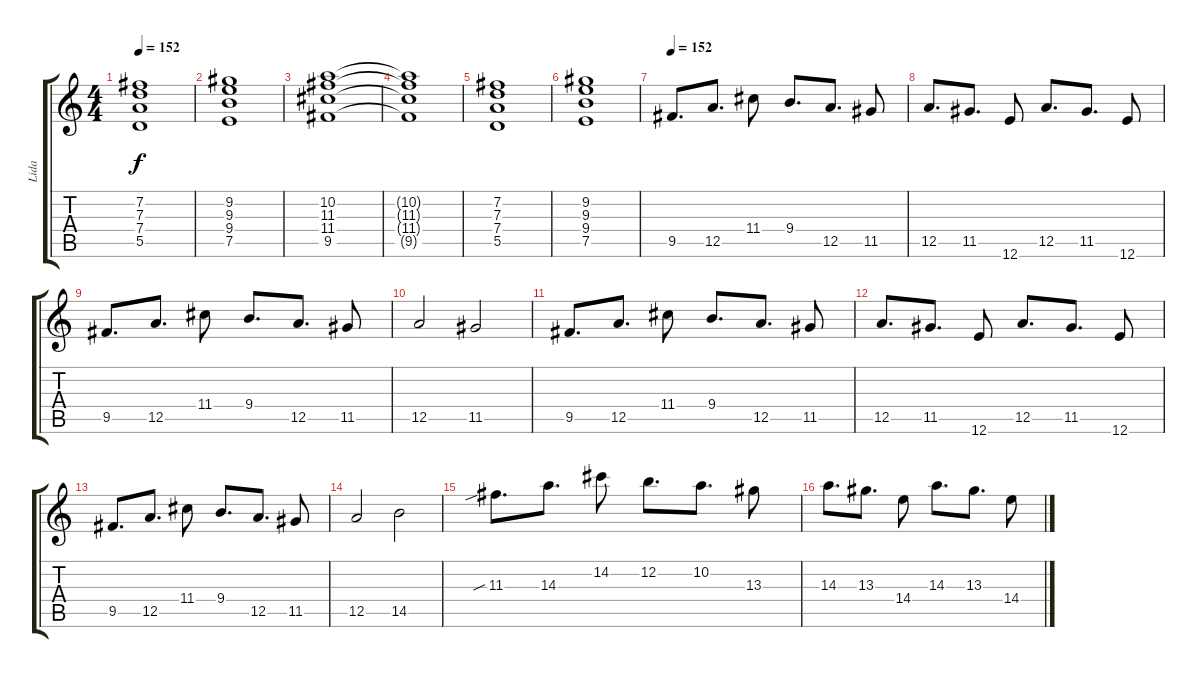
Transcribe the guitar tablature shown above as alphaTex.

\track ("Lida" "Lida") {instrument distortionguitar}
\staff {score tabs}
\tuning (E4 B3 G3 D3 A2 E2) {hide}
\ts (4 4)
\tempo 152
\clef g2
\ks c
(7.2 7.3 7.4 5.5).1{dy f} |
(9.2 9.3 9.4 7.5).1 |
(10.2 11.3 11.4 9.5).1 |
(10.2{t} 11.3{t} 11.4{t} 9.5{t}).1 |
(7.2 7.3 7.4 5.5).1 |
(9.2 9.3 9.4 7.5).1 |
\tempo 152
9.5.8{d volume 13} 12.5.8{d} 11.4.8 9.4.8{d} 12.5.8{d} 11.5.8 |
12.5.8{d} 11.5.8{d} 12.6.8 12.5.8{d} 11.5.8{d} 12.6.8 |
9.5.8{d} 12.5.8{d} 11.4.8 9.4.8{d} 12.5.8{d} 11.5.8 |
12.5.2 11.5.2 |
9.5.8{d} 12.5.8{d} 11.4.8 9.4.8{d} 12.5.8{d} 11.5.8 |
12.5.8{d} 11.5.8{d} 12.6.8 12.5.8{d} 11.5.8{d} 12.6.8 |
9.5.8{d} 12.5.8{d} 11.4.8 9.4.8{d} 12.5.8{d} 11.5.8 |
12.5.2 14.5.2 |
11.3{sib}.8{d} 14.3.8{d} 14.2.8 12.2.8{d} 10.2.8{d} 13.3.8 |
14.3.8{d} 13.3.8{d} 14.4.8 14.3.8{d} 13.3.8{d} 14.4.8
